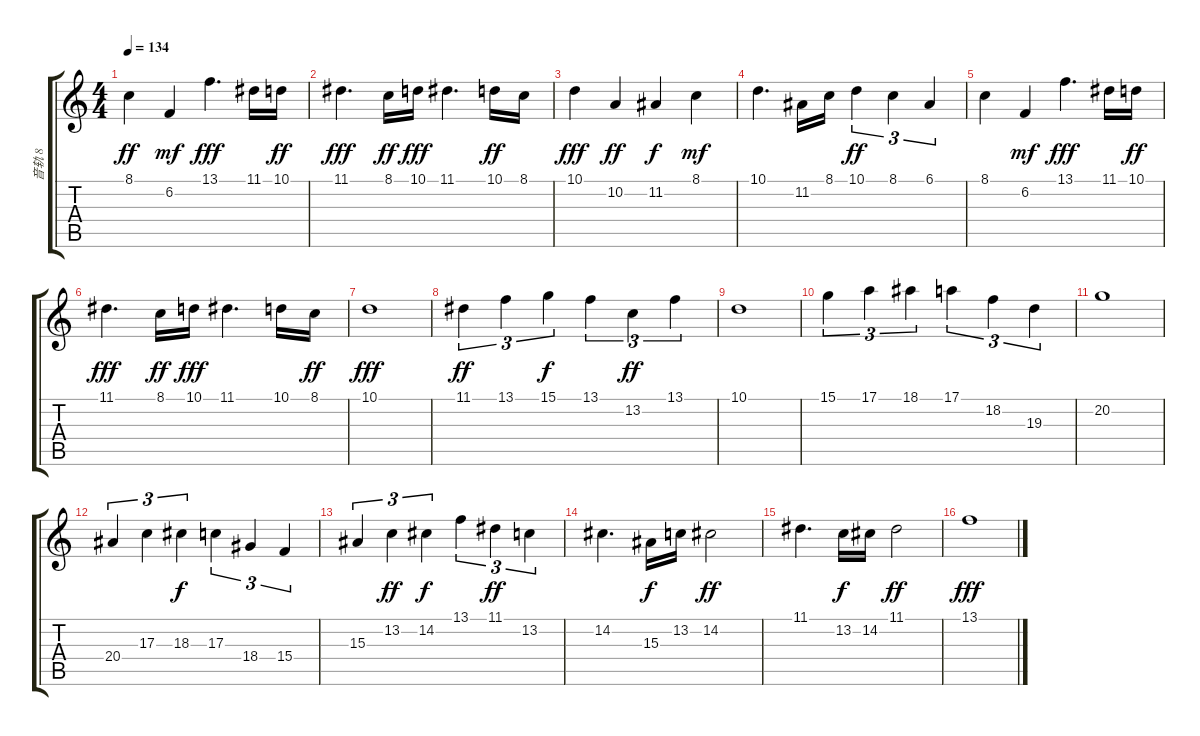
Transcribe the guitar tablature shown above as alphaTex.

\track ("音轨 8" "音轨 8") {instrument brasssection}
\staff {score tabs}
\tuning (E4 B3 G3 D3 A2 E2) {hide}
\ts (4 4)
\tempo 134
\clef g2
\ks c
8.1.4{dy ff} 6.2.4{dy mf} 13.1.4{d dy fff} 11.1.16 10.1.16{dy ff} |
11.1.4{d dy fff} 8.1.16{dy ff} 10.1.16{dy fff} 11.1.4{d} 10.1.16{dy ff} 8.1.16 |
10.1.4{dy fff} 10.2.4{dy ff} 11.2.4{dy f} 8.1.4{dy mf} |
10.1.4{d} 11.2.16 8.1.16 10.1.4{tu (3 2) dy ff} 8.1.4{tu (3 2)} 6.1.4{tu (3 2)} |
8.1.4 6.2.4{dy mf} 13.1.4{d dy fff} 11.1.16 10.1.16{dy ff} |
11.1.4{d dy fff} 8.1.16{dy ff} 10.1.16{dy fff} 11.1.4{d} 10.1.16 8.1.16{dy ff} |
10.1.1{dy fff} |
11.1.4{tu (3 2) dy ff volume 6} 13.1.4{tu (3 2)} 15.1.4{tu (3 2) dy f} 13.1.4{tu (3 2)} 13.2.4{tu (3 2) dy ff} 13.1.4{tu (3 2)} |
10.1.1 |
15.1.4{tu (3 2)} 17.1.4{tu (3 2)} 18.1.4{tu (3 2)} 17.1.4{tu (3 2)} 18.2.4{tu (3 2)} 19.3.4{tu (3 2)} |
20.2.1 |
20.4.4{tu (3 2)} 17.3.4{tu (3 2)} 18.3.4{tu (3 2) dy f} 17.3.4{tu (3 2)} 18.4.4{tu (3 2)} 15.4.4{tu (3 2)} |
15.3.4{tu (3 2)} 13.2.4{tu (3 2) dy ff} 14.2.4{tu (3 2) dy f} 13.1.4{tu (3 2)} 11.1.4{tu (3 2) dy ff} 13.2.4{tu (3 2)} |
14.2.4{d} 15.3.16{dy f} 13.2.16 14.2.2{dy ff} |
11.1.4{d} 13.2.16{dy f} 14.2.16 11.1.2{dy ff} |
13.1.1{dy fff}
